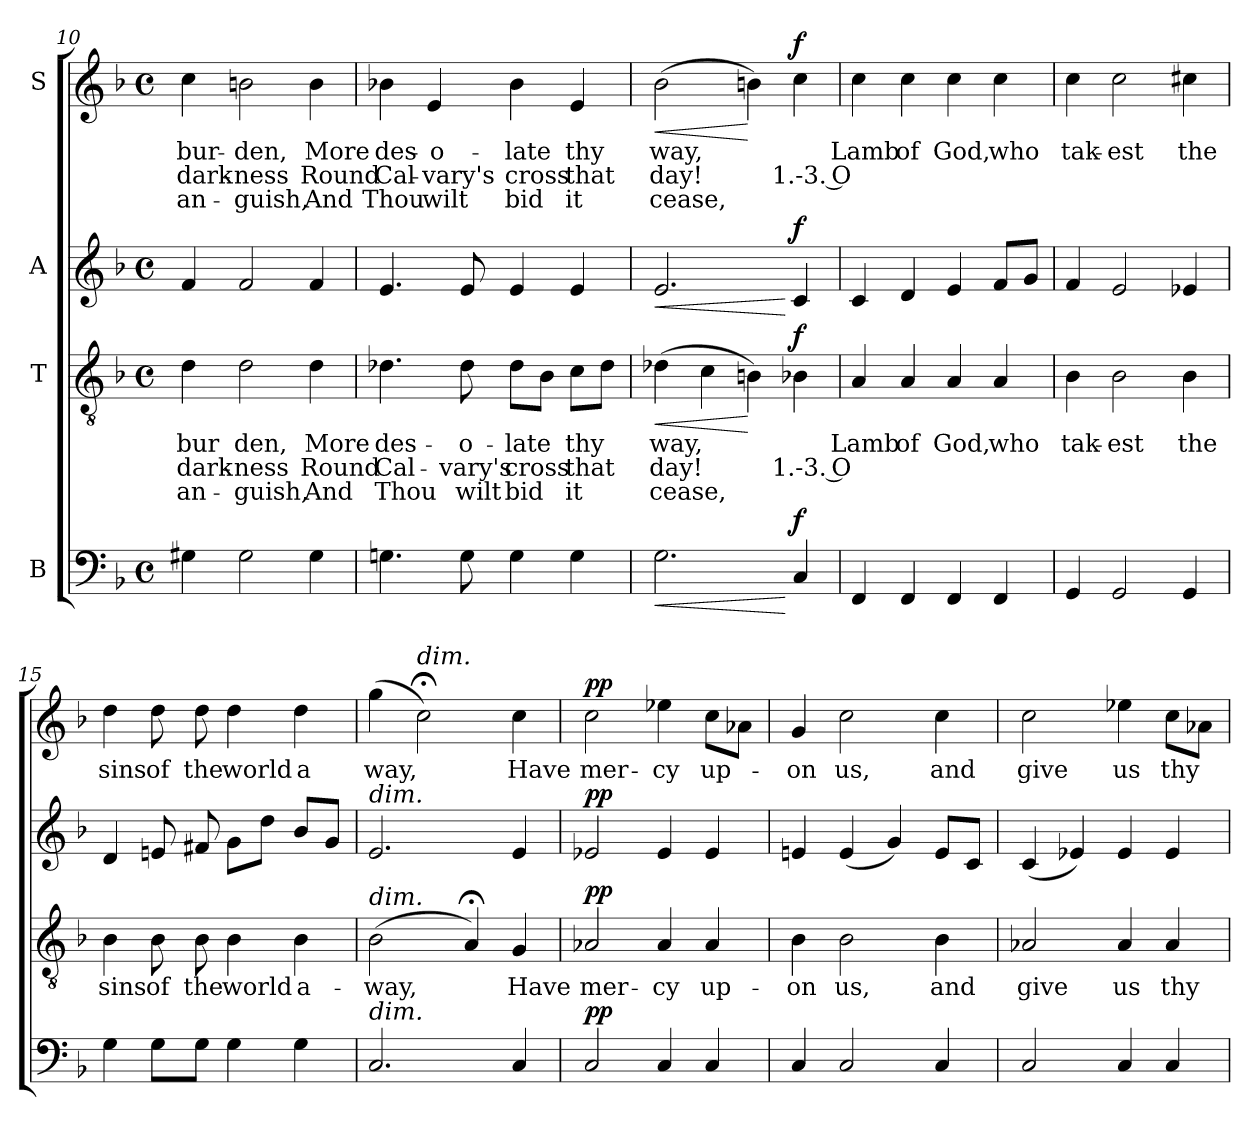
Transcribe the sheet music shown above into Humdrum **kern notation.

**kern	**dynam	**kern	**text	**text	**text	**dynam	**kern	**dynam	**kern	**text	**text	**text	**dynam
*part4	*part4	*part3	*part3	*part3	*part3	*part3	*part2	*part2	*part1	*part1	*part1	*part1	*part1
*staff4	*staff4	*staff3	*staff3	*staff3	*staff3	*staff3	*staff2	*staff2	*staff1	*staff1	*staff1	*staff1	*staff1
*I"B	*	*I"T	*	*	*	*	*I"A	*	*I"S	*	*	*	*
*clefF4	*	*clefGv2	*	*	*	*	*clefG2	*	*clefG2	*	*	*	*
*k[b-]	*	*k[b-]	*	*	*	*	*k[b-]	*	*k[b-]	*	*	*	*
*M4/4	*	*M4/4	*	*	*	*	*M4/4	*	*M4/4	*	*	*	*
*met(c)	*	*met(c)	*	*	*	*	*met(c)	*	*met(c)	*	*	*	*
=10	=10	=10	=10	=10	=10	=10	=10	=10	=10	=10	=10	=10	=10
4G#X\	.	4d\	bur	dark-	an-	.	4f/	.	4cc\	bur-	dark-	an-	.
2G#\	.	2d\	den,	-ness	-guish,	.	2f/	.	2bn\	-den,	-ness	-guish,	.
4G#\	.	4d\	More	Round	And	.	4f/	.	4b\	More	Round	And	.
=11	=11	=11	=11	=11	=11	=11	=11	=11	=11	=11	=11	=11	=11
4.Gn\	.	4.d-X\	des-	Cal-	Thou	.	4.e/	.	4b-X\	des-	Cal-	Thou	.
.	.	.	.	.	.	.	.	.	4e/	-o-	-vary's	wilt	.
8G\	.	8d-\	-o-	-vary's	wilt	.	8e/	.	.	.	.	.	.
4G\	.	8d-\L	-late	cross	bid	.	4e/	.	4b-\	-late	cross	bid	.
.	.	8B-\J	.	.	.	.	.	.	.	.	.	.	.
4G\	.	8c\L	thy	that	it	.	4e/	.	4e/	thy	that	it	.
.	.	8d-\J	.	.	.	.	.	.	.	.	.	.	.
=12	=12	=12	=12	=12	=12	=12	=12	=12	=12	=12	=12	=12	=12
!	!LO:HP:b	!	!	!	!	!LO:HP:b	!	!LO:HP:b	!	!	!	!	!LO:HP:b
2.G\	<	(4d-X\	way,	day!	cease,	<	2.e/	<	(2b-\	way,	day!	cease,	<
.	.	4c\	.	.	.	.	.	.	.	.	.	.	.
.	.	4Bn\)	.	.	.	[	.	.	4bn\)	.	.	.	[
!	!LO:DY:n=1:a	!	!	!	!	!LO:DY:a	!	!LO:DY:n=1:a	!	!	!	!	!LO:DY:a
4C/	[ f	4B-X\	.	1.-3. O	.	f	4c/	[ f	4cc\	.	1.-3. O	.	f
!!LO:PB:g=z
=13	=13	=13	=13	=13	=13	=13	=13	=13	=13	=13	=13	=13	=13
4FF/	.	4A/	Lamb	.	.	.	4c/	.	4cc\	Lamb	.	.	.
4FF/	.	4A/	of	.	.	.	4d/	.	4cc\	of	.	.	.
4FF/	.	4A/	God,	.	.	.	4e/	.	4cc\	God,	.	.	.
4FF/	.	4A/	who	.	.	.	8f/L	.	4cc\	who	.	.	.
.	.	.	.	.	.	.	8g/J	.	.	.	.	.	.
=14	=14	=14	=14	=14	=14	=14	=14	=14	=14	=14	=14	=14	=14
4GG/	.	4B-\	tak-	.	.	.	4f/	.	4cc\	tak-	.	.	.
2GG/	.	2B-\	-est	.	.	.	2e/	.	2cc\	-est	.	.	.
4GG/	.	4B-\	the	.	.	.	4e-X/	.	4cc#X\	the	.	.	.
=15	=15	=15	=15	=15	=15	=15	=15	=15	=15	=15	=15	=15	=15
4G\	.	4B-\	sins	.	.	.	4d/	.	4dd\	sins	.	.	.
8G\L	.	8B-\	of	.	.	.	8en/	.	8dd\	of	.	.	.
8G\J	.	8B-\	the	.	.	.	8f#X/	.	8dd\	the	.	.	.
4G\	.	4B-\	world	.	.	.	8g\L	.	4dd\	world	.	.	.
.	.	.	.	.	.	.	8dd\J	.	.	.	.	.	.
4G\	.	4B-\	a-	.	.	.	8b-/L	.	4dd\	a	.	.	.
.	.	.	.	.	.	.	8g/J	.	.	.	.	.	.
=16	=16	=16	=16	=16	=16	=16	=16	=16	=16	=16	=16	=16	=16
!	!	!	!	!	!	!	!LO:TX:a:i:t=dim.	!	!	!	!	!	!
!	!	!LO:TX:a:i:t=dim.	!	!	!	!	!	!	!	!	!	!	!
!LO:TX:a:i:t=dim.	!	!	!	!	!	!	!	!	!	!	!	!	!
2.C/	.	(2B-\	way,	.	.	.	2.e/	.	(4gg\	way,	.	.	.
!	!	!	!	!	!	!	!	!	!LO:TX:a:i:t=dim.	!	!	!	!
.	.	.	.	.	.	.	.	.	2cc;<\)	.	.	.	.
.	.	4A;</)	.	.	.	.	.	.	.	.	.	.	.
4C/	.	4G/	Have	.	.	.	4e/	.	4cc\	Have	.	.	.
!!LO:LB:g=z
=17	=17	=17	=17	=17	=17	=17	=17	=17	=17	=17	=17	=17	=17
!	!LO:DY:a	!	!	!	!	!LO:DY:a	!	!LO:DY:a	!	!	!	!	!LO:DY:a
2C/	pp	2A-X/	mer-	.	.	pp	2e-X/	pp	2cc\	mer-	.	.	pp
4C/	.	4A-/	cy	.	.	.	4e-/	.	4ee-X\	-cy	.	.	.
4C/	.	4A-/	up-	.	.	.	4e-/	.	8cc\L	up-	.	.	.
.	.	.	.	.	.	.	.	.	8a-X\J	.	.	.	.
=18	=18	=18	=18	=18	=18	=18	=18	=18	=18	=18	=18	=18	=18
4C/	.	4B-\	on	.	.	.	4en/	.	4g/	-on	.	.	.
2C/	.	2B-\	us,	.	.	.	(4e/	.	2cc\	us,	.	.	.
.	.	.	.	.	.	.	4g/)	.	.	.	.	.	.
4C/	.	4B-\	and	.	.	.	8e/L	.	4cc\	and	.	.	.
.	.	.	.	.	.	.	8c/J	.	.	.	.	.	.
=19	=19	=19	=19	=19	=19	=19	=19	=19	=19	=19	=19	=19	=19
2C/	.	2A-X/	give	.	.	.	(4c/	.	2cc\	give	.	.	.
.	.	.	.	.	.	.	4e-X/)	.	.	.	.	.	.
4C/	.	4A-/	us	.	.	.	4e-/	.	4ee-X\	us	.	.	.
4C/	.	4A-/	thy	.	.	.	4e-/	.	8cc\L	thy	.	.	.
.	.	.	.	.	.	.	.	.	8a-X\J	.	.	.	.
=	=	=	=	=	=	=	=	=	=	=	=	=	=
*-	*-	*-	*-	*-	*-	*-	*-	*-	*-	*-	*-	*-	*-
